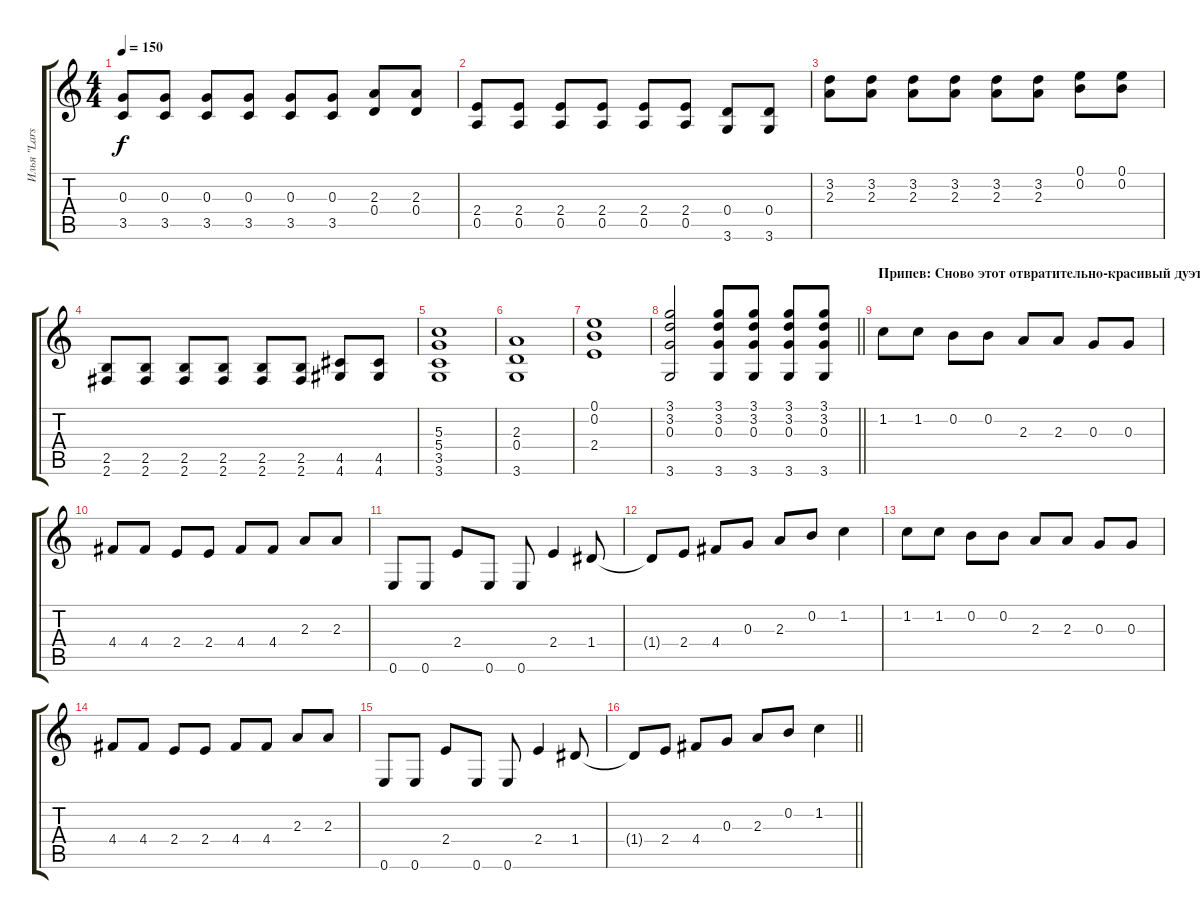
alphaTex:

\track ("Илья \"Lars\" Мамонтов" "Илья \"Lars") {instrument distortionguitar}
\staff {score tabs}
\tuning (E4 B3 G3 D3 A2 E2) {hide}
\ts (4 4)
\tempo 150
\clef g2
\ks c
(0.3 3.5).8{dy f} (0.3 3.5).8 (0.3 3.5).8 (0.3 3.5).8 (0.3 3.5).8 (0.3 3.5).8 (2.3 0.4).8 (2.3 0.4).8 |
(2.4 0.5).8 (2.4 0.5).8 (2.4 0.5).8 (2.4 0.5).8 (2.4 0.5).8 (2.4 0.5).8 (0.4 3.6).8 (0.4 3.6).8 |
(3.2 2.3).8 (3.2 2.3).8 (3.2 2.3).8 (3.2 2.3).8 (3.2 2.3).8 (3.2 2.3).8 (0.1 0.2).8 (0.1 0.2).8 |
(2.5 2.6).8 (2.5 2.6).8 (2.5 2.6).8 (2.5 2.6).8 (2.5 2.6).8 (2.5 2.6).8 (4.5 4.6).8 (4.5 4.6).8 |
(5.3 5.4 3.5 3.6).1 |
(2.3 0.4 3.6).1 |
(0.1 0.2 2.4).1 |
\barLineRight lightlight
(3.1 3.2 0.3 3.6).2 (3.1 3.2 0.3 3.6).8 (3.1 3.2 0.3 3.6).8 (3.1 3.2 0.3 3.6).8 (3.1 3.2 0.3 3.6).8 |
\section ("" "Припев: Сново этот отвратительно-красивый дуэт")
1.2.8 1.2.8 0.2.8 0.2.8 2.3.8 2.3.8 0.3.8 0.3.8 |
4.4.8 4.4.8 2.4.8 2.4.8 4.4.8 4.4.8 2.3.8 2.3.8 |
0.6.8 0.6.8 2.4.8 0.6.8 0.6.8 2.4.4 1.4.8 |
1.4{t}.8 2.4.8 4.4.8 0.3.8 2.3.8 0.2.8 1.2.4 |
1.2.8 1.2.8 0.2.8 0.2.8 2.3.8 2.3.8 0.3.8 0.3.8 |
4.4.8 4.4.8 2.4.8 2.4.8 4.4.8 4.4.8 2.3.8 2.3.8 |
0.6.8 0.6.8 2.4.8 0.6.8 0.6.8 2.4.4 1.4.8 |
\barLineRight lightlight
1.4{t}.8 2.4.8 4.4.8 0.3.8 2.3.8 0.2.8 1.2.4
